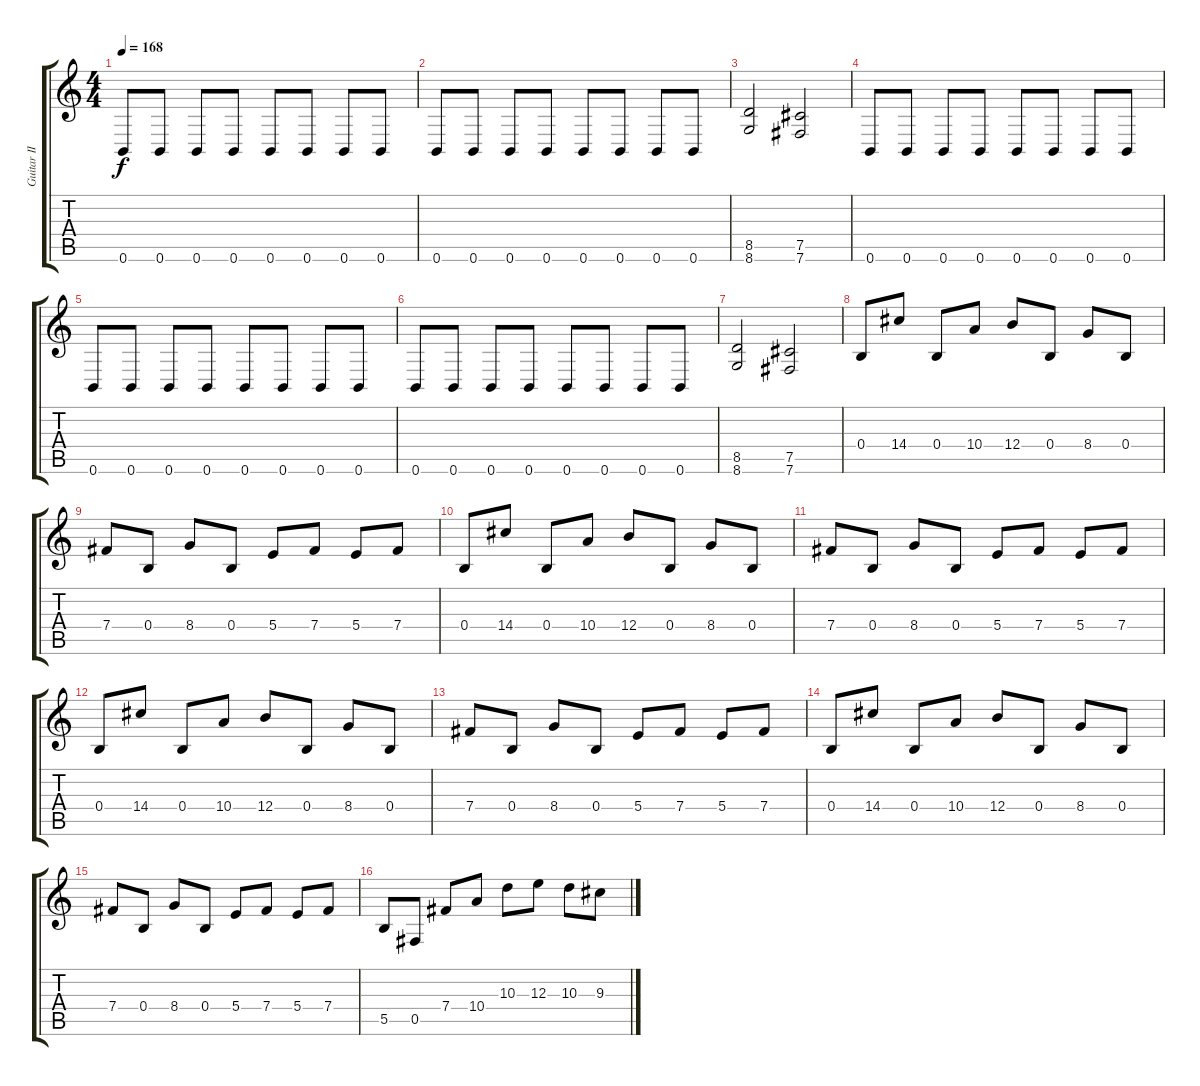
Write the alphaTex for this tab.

\track ("Guitar II" "Guitar II") {instrument distortionguitar}
\staff {score tabs}
\tuning (Db4 Ab3 E3 B2 Gb2 B1) {hide}
\ts (4 4)
\tempo 168
\clef g2
\ks c
0.6.8{dy f} 0.6.8 0.6.8 0.6.8 0.6.8 0.6.8 0.6.8 0.6.8 |
0.6.8 0.6.8 0.6.8 0.6.8 0.6.8 0.6.8 0.6.8 0.6.8 |
(8.5 8.6).2 (7.5 7.6).2 |
0.6.8 0.6.8 0.6.8 0.6.8 0.6.8 0.6.8 0.6.8 0.6.8 |
0.6.8 0.6.8 0.6.8 0.6.8 0.6.8 0.6.8 0.6.8 0.6.8 |
0.6.8 0.6.8 0.6.8 0.6.8 0.6.8 0.6.8 0.6.8 0.6.8 |
(8.5 8.6).2 (7.5 7.6).2 |
0.4.8 14.4.8 0.4.8 10.4.8 12.4.8 0.4.8 8.4.8 0.4.8 |
7.4.8 0.4.8 8.4.8 0.4.8 5.4.8 7.4.8 5.4.8 7.4.8 |
0.4.8 14.4.8 0.4.8 10.4.8 12.4.8 0.4.8 8.4.8 0.4.8 |
7.4.8 0.4.8 8.4.8 0.4.8 5.4.8 7.4.8 5.4.8 7.4.8 |
0.4.8 14.4.8 0.4.8 10.4.8 12.4.8 0.4.8 8.4.8 0.4.8 |
7.4.8 0.4.8 8.4.8 0.4.8 5.4.8 7.4.8 5.4.8 7.4.8 |
0.4.8 14.4.8 0.4.8 10.4.8 12.4.8 0.4.8 8.4.8 0.4.8 |
7.4.8 0.4.8 8.4.8 0.4.8 5.4.8 7.4.8 5.4.8 7.4.8 |
5.5.8 0.5.8 7.4.8 10.4.8 10.3.8 12.3.8 10.3.8 9.3.8
